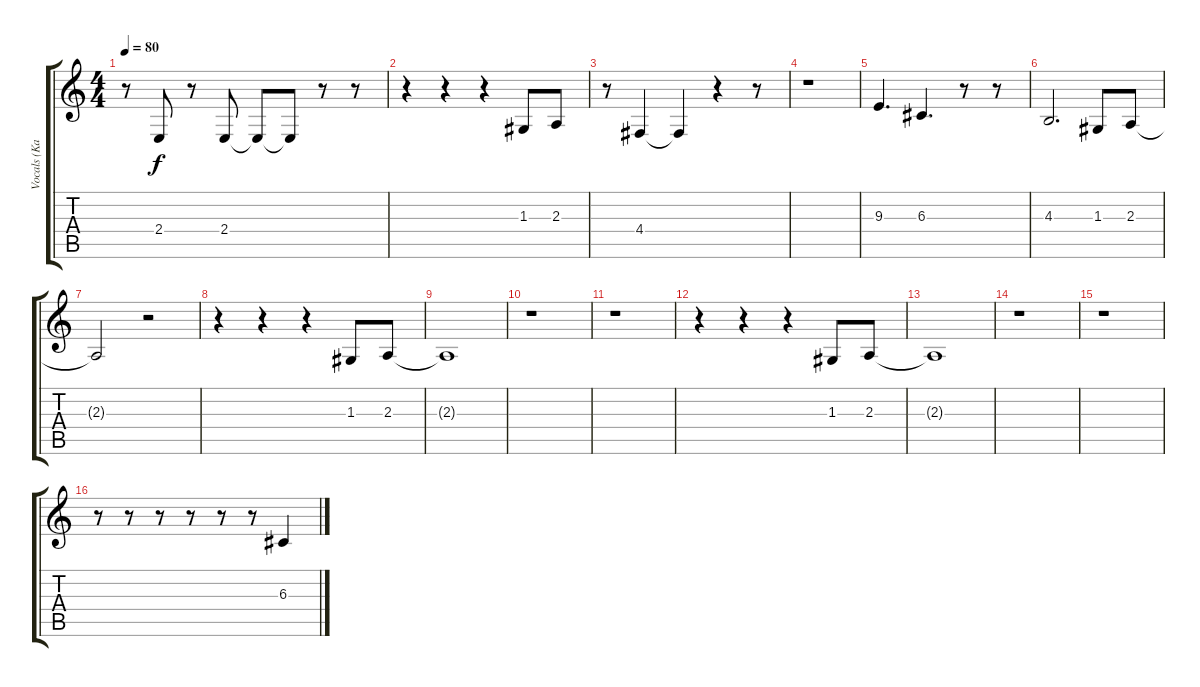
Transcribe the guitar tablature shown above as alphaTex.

\track ("Vocals (Katrina)" "Vocals (Ka") {instrument synthvoice}
\staff {score tabs}
\tuning (E4 B3 G3 D3 A2 E2) {hide}
\ts (4 4)
\tempo 80
\clef g2
\ks c
r.8{dy f} 2.4.8 r.8 2.4.8 2.4{t}.8 2.4{t}.8 r.8 r.8 |
r.4 r.4 r.4 1.3.8 2.3.8 |
r.8 4.4.4 4.4{t}.4 r.4 r.8 |
r.1 |
9.3.4{d} 6.3.4{d} r.8 r.8 |
4.3.2{d} 1.3.8 2.3.8 |
2.3{t}.2 r.2 |
r.4 r.4 r.4 1.3.8 2.3.8 |
2.3{t}.1 |
r.1 |
r.1 |
r.4 r.4 r.4 1.3.8 2.3.8 |
2.3{t}.1 |
r.1 |
r.1 |
r.8 r.8 r.8 r.8 r.8 r.8 6.3.4
